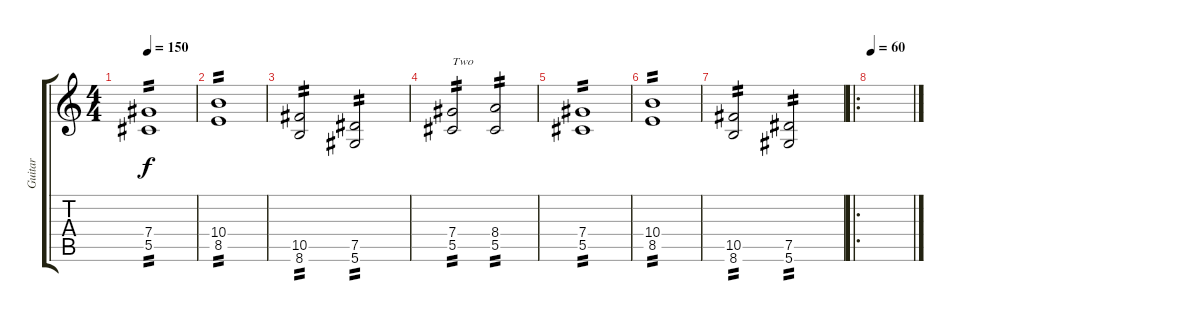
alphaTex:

\track ("Guitar" "Guitar") {instrument distortionguitar}
\staff {score tabs}
\tuning (Eb4 Bb3 Gb3 Db3 Ab2 Eb2) {hide}
\ts (4 4)
\tempo 150
\clef g2
\ks c
(7.4 5.5).1{tp 2 dy f} |
(10.4 8.5).1{tp 2} |
(10.5 8.6).2{tp 2} (7.5 5.6).2{tp 2} |
(7.4 5.5).2{txt "Two" tp 2} (8.4 5.5).2{tp 2} |
(7.4 5.5).1{tp 2} |
(10.4 8.5).1{tp 2} |
(10.5 8.6).2{tp 2} (7.5 5.6).2{tp 2} |
\ro
\tempo 60
